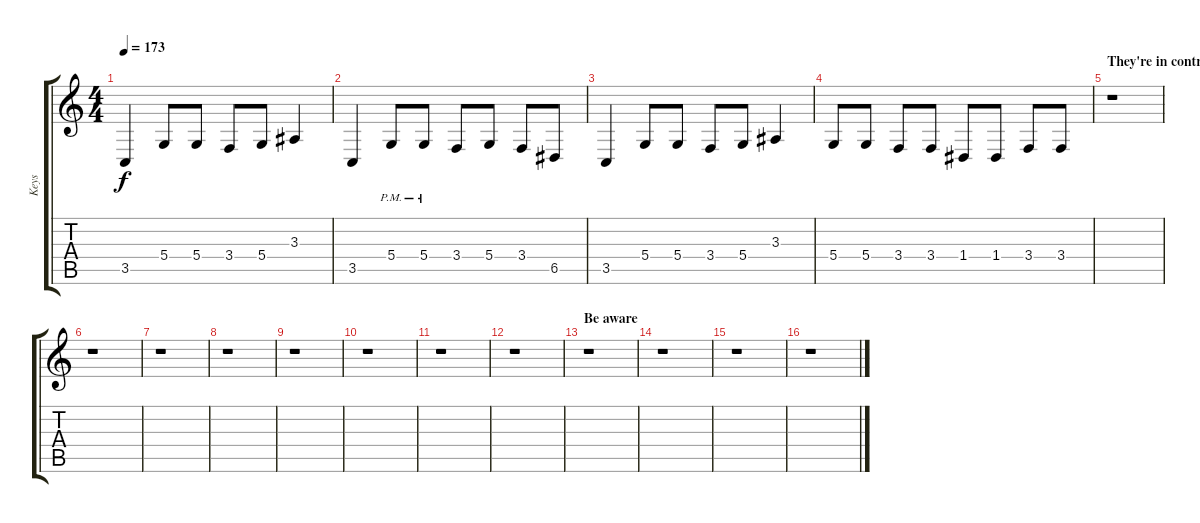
\track ("Keys" "Keys") {instrument stringensemble1}
\staff {score tabs}
\tuning (E4 B3 G3 D3 A2 E2) {hide}
\ts (4 4)
\tempo 173
\clef g2
\ks c
3.5.4{dy f} 5.4.8 5.4.8 3.4.8 5.4.8 3.3.4 |
3.5.4 5.4{pm}.8 5.4{pm}.8 3.4.8 5.4.8 3.4.8 6.5.8 |
3.5.4 5.4.8 5.4.8 3.4.8 5.4.8 3.3.4 |
5.4.8 5.4.8 3.4.8 3.4.8 1.4.8 1.4.8 3.4.8 3.4.8 |
\section ("" "They're in control")
r.1 |
r.1 |
r.1 |
r.1 |
r.1 |
r.1 |
r.1 |
r.1 |
\section ("" "Be aware")
r.1 |
r.1 |
r.1 |
r.1
